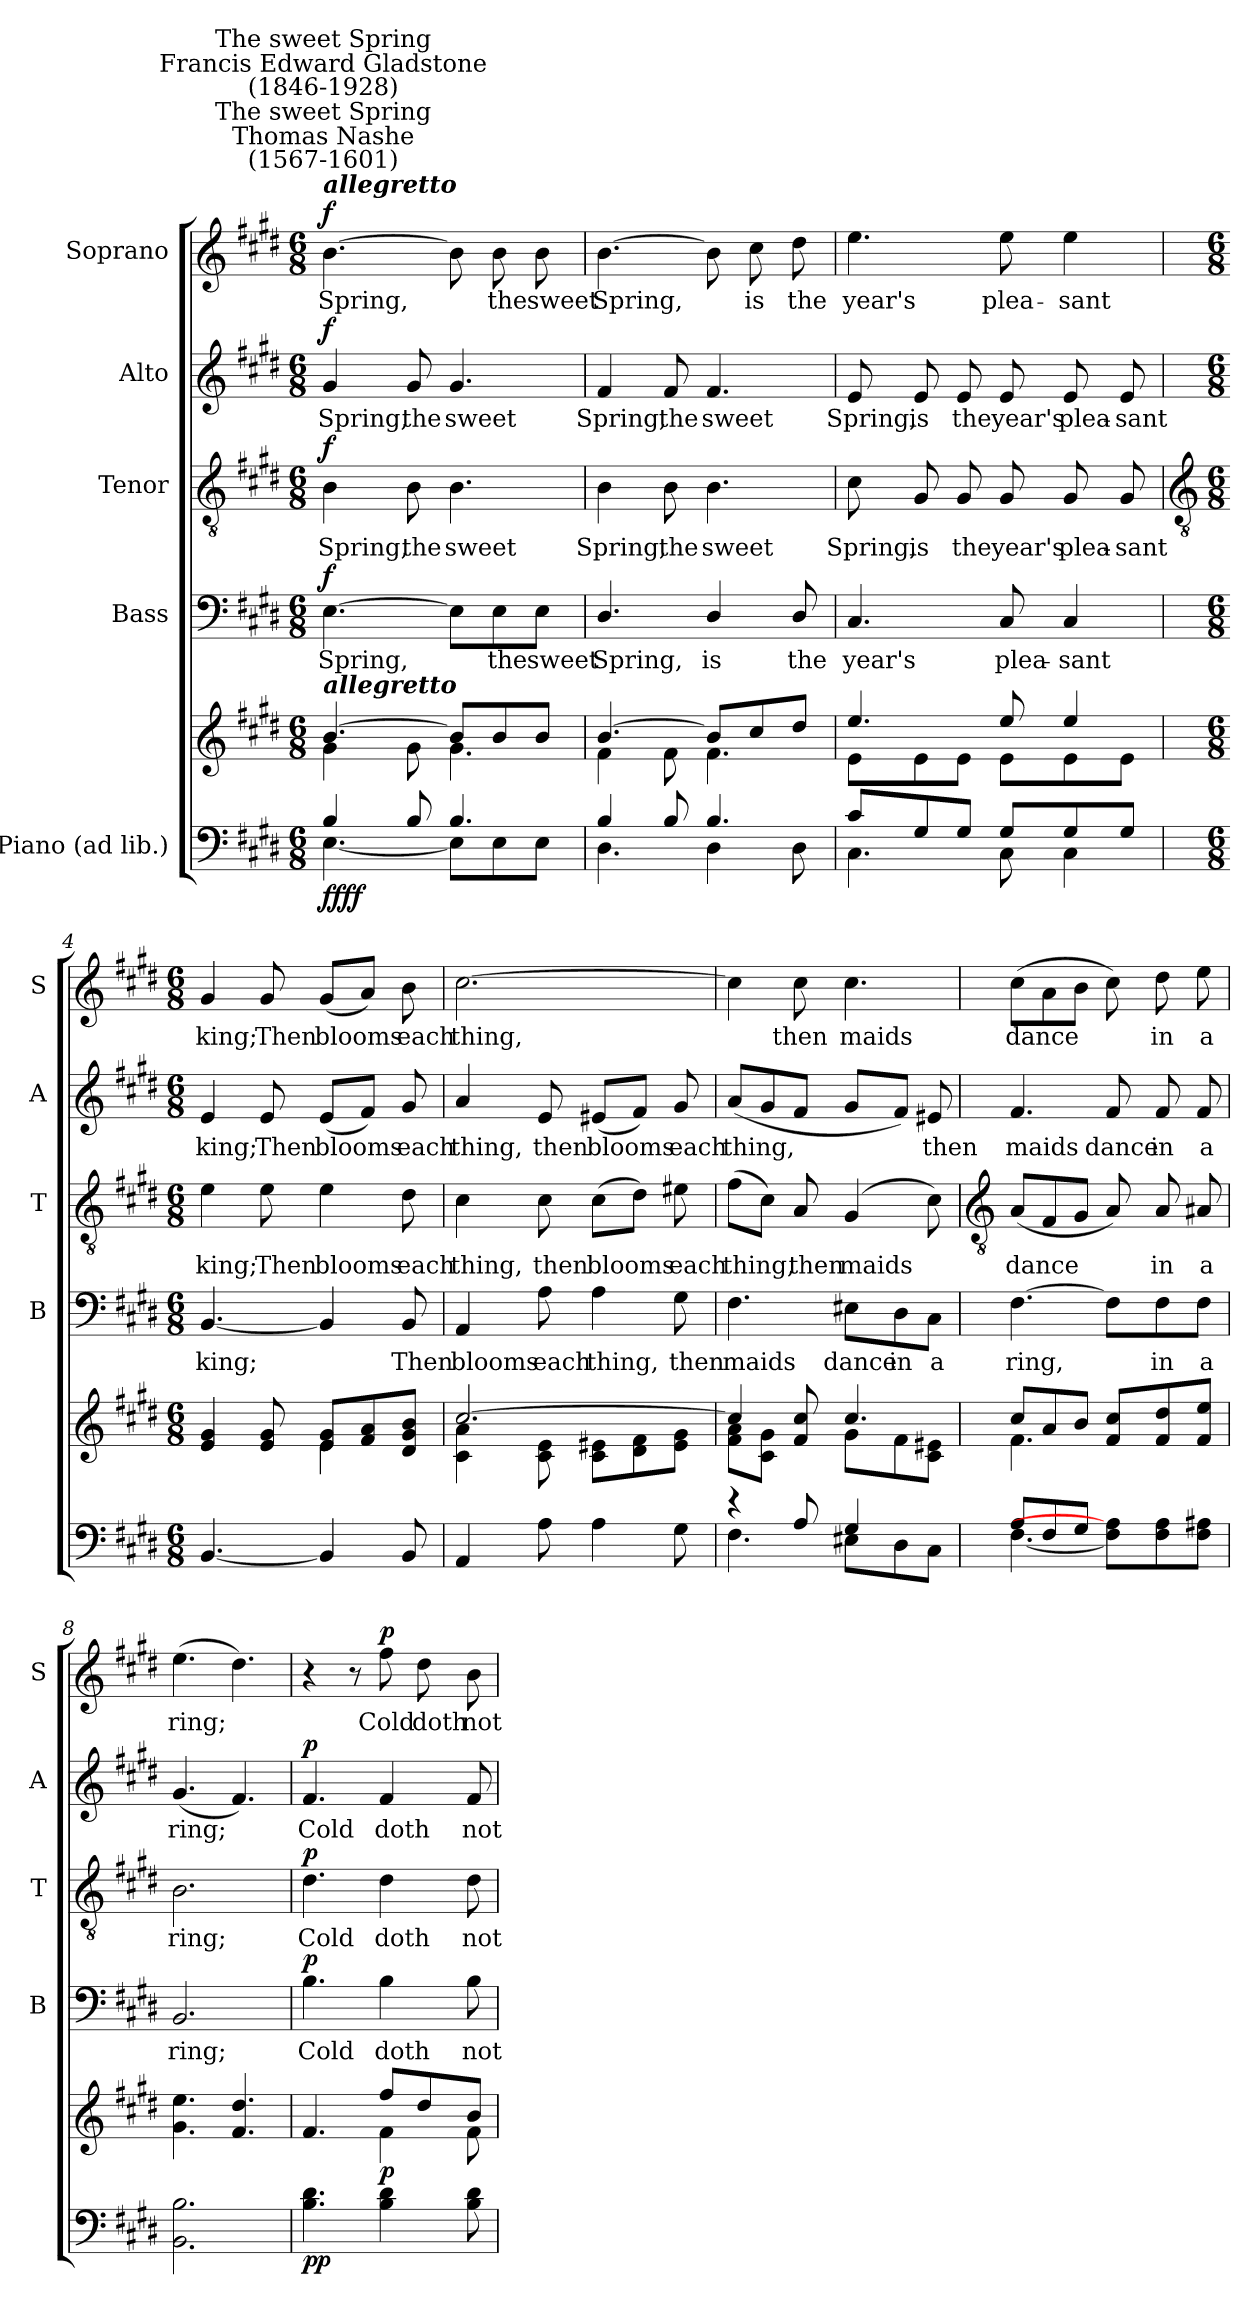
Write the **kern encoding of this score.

**kern	**kern	**dynam	**kern	**text	**dynam	**kern	**text	**dynam	**kern	**text	**dynam	**kern	**text	**dynam
*part5	*part5	*part5	*part4	*part4	*part4	*part3	*part3	*part3	*part2	*part2	*part2	*part1	*part1	*part1
*staff6	*staff5	*staff5/6	*staff4	*staff4	*staff4	*staff3	*staff3	*staff3	*staff2	*staff2	*staff2	*staff1	*staff1	*staff1
*I"Piano (ad lib.)	*	*	*I"Bass	*	*	*I"Tenor	*	*	*I"Alto	*	*	*I"Soprano	*	*
*	*	*	*I'B	*	*	*I'T	*	*	*I'A	*	*	*I'S	*	*
*clefF4	*clefG2	*	*clefF4	*	*	*clefGv2	*	*	*clefG2	*	*	*clefG2	*	*
*k[f#c#g#d#]	*k[f#c#g#d#]	*	*k[f#c#g#d#]	*	*	*k[f#c#g#d#]	*	*	*k[f#c#g#d#]	*	*	*k[f#c#g#d#]	*	*
*E:	*E:	*	*E:	*	*	*E:	*	*	*E:	*	*	*E:	*	*
*M6/8	*M6/8	*	*M6/8	*	*	*M6/8	*	*	*M6/8	*	*	*M6/8	*	*
*MM84	*MM84	*	*MM84	*	*	*MM84	*	*	*MM84	*	*	*MM84	*	*
=1	=1	=1	=1	=1	=1	=1	=1	=1	=1	=1	=1	=1	=1	=1
*^	*^	*	*	*	*	*	*	*	*	*	*	*	*	*
!	!	!	!	!	!	!	!	!	!	!	!	!	!	!LO:TX:a:Bi:t=allegretto	!	!
!	!	!	!	!	!	!	!	!	!	!	!	!	!	!LO:TX:a:cj:t=Thomas Nashe\n(1567-1601)	!	!
!	!	!	!	!	!	!	!	!	!	!	!	!	!	!LO:TX:a:cj:t=The sweet Spring	!	!
!	!	!	!	!	!	!	!	!	!	!	!	!	!	!LO:TX:a:cj:t=Francis Edward Gladstone\n(1846-1928)	!	!
!	!	!	!	!	!	!	!	!	!	!	!	!	!	!LO:TX:a:cj:t=The sweet Spring	!	!
!	!	!LO:TX:a:Bi:t=allegretto	!	!	!	!	!	!	!	!	!	!	!	!	!	!
!	!	!	!	!LO:DY:b=2	!	!LO:LY:b	!	!	!LO:LY:b	!	!	!LO:LY:b	!	!	!LO:LY:b	!
!	!	!	!	!LO:DY:n=1:b=2	!	!	!	!	!	!	!	!	!	!	!	!
!	!	!	!	!LO:DY:n=2:b	!	!	!	!	!	!	!	!	!	!	!	!
!	!	!	!	!LO:DY:n=3:b	!	!	!LO:DY:b	!	!	!LO:DY:b	!	!	!LO:DY:b	!	!	!LO:DY:b
4B/	[4.E\	[4.b/	4g#\	f f f f	[4.E	Spring,	f	4B	Spring,	f	4g#	Spring,	f	[4.b	Spring,	f
!	!	!	!	!	!	!	!	!	!LO:LY:b	!	!	!LO:LY:b	!	!	!	!
8B/	.	.	8g#\	.	.	.	.	8B	the	.	8g#	the	.	.	.	.
!	!	!	!	!	!	!	!	!	!LO:LY:b	!	!	!LO:LY:b	!	!	!	!
4.B/	8E\L]	8b/L]	4.g#\	.	8E\L]	.	.	4.B	sweet	.	4.g#	sweet	.	8b]	.	.
!	!	!	!	!	!	!LO:LY:b	!	!	!	!	!	!	!	!	!LO:LY:b	!
.	8E\	8b/	.	.	8E\	the	.	.	.	.	.	.	.	8b	the	.
!	!	!	!	!	!	!LO:LY:b	!	!	!	!	!	!	!	!	!LO:LY:b	!
.	8E\J	8b/J	.	.	8E\J	sweet	.	.	.	.	.	.	.	8b	sweet	.
=2	=2	=2	=2	=2	=2	=2	=2	=2	=2	=2	=2	=2	=2	=2	=2	=2
!	!	!	!	!	!	!LO:LY:b	!	!	!LO:LY:b	!	!	!LO:LY:b	!	!	!LO:LY:b	!
4B/	4.D#\	[4.b/	4f#\	.	4.D#/	Spring,	.	4B	Spring,	.	4f#	Spring,	.	[4.b	Spring,	.
!	!	!	!	!	!	!	!	!	!LO:LY:b	!	!	!LO:LY:b	!	!	!	!
8B/	.	.	8f#\	.	.	.	.	8B	the	.	8f#	the	.	.	.	.
!	!	!	!	!	!	!LO:LY:b	!	!	!LO:LY:b	!	!	!LO:LY:b	!	!	!	!
4.B/	4D#\	8b/L]	4.f#\	.	4D#/	is	.	4.B	sweet	.	4.f#	sweet	.	8b]	.	.
!	!	!	!	!	!	!	!	!	!	!	!	!	!	!	!LO:LY:b	!
.	.	8cc#/	.	.	.	.	.	.	.	.	.	.	.	8cc#	is	.
!	!	!	!	!	!	!LO:LY:b	!	!	!	!	!	!	!	!	!LO:LY:b	!
.	8D#\	8dd#/J	.	.	8D#/	the	.	.	.	.	.	.	.	8dd#	the	.
=3	=3	=3	=3	=3	=3	=3	=3	=3	=3	=3	=3	=3	=3	=3	=3	=3
!	!	!	!	!	!	!LO:LY:b	!	!	!LO:LY:b	!	!	!LO:LY:b	!	!	!LO:LY:b	!
8c#/L	4.C#\	4.ee/	8e\L	.	4.C#	year's	.	8c#	Spring,	.	8e	Spring,	.	4.ee	year's	.
!	!	!	!	!	!	!	!	!	!LO:LY:b	!	!	!LO:LY:b	!	!	!	!
8G#/	.	.	8e\	.	.	.	.	8G#	is	.	8e	is	.	.	.	.
!	!	!	!	!	!	!	!	!	!LO:LY:b	!	!	!LO:LY:b	!	!	!	!
8G#/J	.	.	8e\J	.	.	.	.	8G#	the	.	8e	the	.	.	.	.
!	!	!	!	!	!	!LO:LY:b	!	!	!LO:LY:b	!	!	!LO:LY:b	!	!	!LO:LY:b	!
8G#/L	8C#\	8ee/	8e\L	.	8C#	plea-	.	8G#	year's	.	8e	year's	.	8ee	plea-	.
!	!	!	!	!	!	!LO:LY:b	!	!	!LO:LY:b	!	!	!LO:LY:b	!	!	!LO:LY:b	!
8G#/	4C#\	4ee/	8e\	.	4C#	-sant	.	8G#	plea-	.	8e	plea-	.	4ee	-sant	.
!	!	!	!	!	!	!	!	!	!LO:LY:b	!	!	!LO:LY:b	!	!	!	!
8G#/J	.	.	8e\J	.	.	.	.	8G#	-sant	.	8e	-sant	.	.	.	.
!!LO:LB:g=z
=4	=4	=4	=4	=4	=4	=4	=4	=4	=4	=4	=4	=4	=4	=4	=4	=4
*	*	*	*	*	*	*	*	*clefGv2	*	*	*	*	*	*	*	*
*M6/8	*	*M6/8	*	*	*M6/8	*	*	*M6/8	*	*	*M6/8	*	*	*M6/8	*	*
!	!	!	!	!	!	!LO:LY:b	!	!	!LO:LY:b	!	!	!LO:LY:b	!	!	!LO:LY:b	!
2.ryy	[4.BB/	4e/ 4g#/	4.ryy	.	[4.BB	king;	.	4e	king;	.	4e	king;	.	4g#	king;	.
!	!	!	!	!	!	!	!	!	!LO:LY:b	!	!	!LO:LY:b	!	!	!LO:LY:b	!
.	.	8e/ 8g#/	.	.	.	.	.	8e	Then	.	8e	Then	.	8g#	Then	.
!	!	!	!	!	!	!	!	!	!LO:LY:b	!	!	!LO:LY:b	!	!	!LO:LY:b	!
.	4BB/]	8e/ 8g#/L	4e\	.	4BB]	.	.	4e	blooms	.	(<8eL	blooms	.	(<8g#L	blooms	.
.	.	8f#/ 8a/	.	.	.	.	.	.	.	.	8f#J)	.	.	8aJ)	.	.
!	!	!	!	!	!	!LO:LY:b	!	!	!LO:LY:b	!	!	!LO:LY:b	!	!	!LO:LY:b	!
.	8BB/	8d#/ 8g#/ 8b/J	8ryy	.	8BB	Then	.	8d#	each	.	8g#	each	.	8b	each	.
=5	=5	=5	=5	=5	=5	=5	=5	=5	=5	=5	=5	=5	=5	=5	=5	=5
!	!	!	!	!	!	!LO:LY:b	!	!	!LO:LY:b	!	!	!LO:LY:b	!	!	!LO:LY:b	!
2ryy	4AA/	[2.cc#/	4c#\ 4a\	.	4AA	blooms	.	4c#	thing,	.	4a	thing,	.	[2.cc#	thing,	.
!	!	!	!	!	!	!LO:LY:b	!	!	!LO:LY:b	!	!	!LO:LY:b	!	!	!	!
.	8A\	.	8c#\ 8e\	.	8A	each	.	8c#	then	.	8e	then	.	.	.	.
!	!	!	!	!	!	!LO:LY:b	!	!	!LO:LY:b	!	!	!LO:LY:b	!	!	!	!
.	4A\	.	8c#\ 8e#X\L	.	4A	thing,	.	(>8c#L	blooms	.	(<8e#XL	blooms	.	.	.	.
8ryy	.	.	8d#\ 8f#\	.	.	.	.	8d#J)	.	.	8f#J)	.	.	.	.	.
!	!	!	!	!	!	!LO:LY:b	!	!	!LO:LY:b	!	!	!LO:LY:b	!	!	!	!
8ryy	8G#\	.	8e#\ 8g#\J	.	8G#	then	.	8e#X	each	.	8g#	each	.	.	.	.
=6	=6	=6	=6	=6	=6	=6	=6	=6	=6	=6	=6	=6	=6	=6	=6	=6
!	!	!	!	!	!	!LO:LY:b	!	!	!LO:LY:b	!	!	!LO:LY:b	!	!	!	!
4r	4.F#\	4cc#/]	8f#\ 8a\L	.	4.F#	maids	.	(>8f#L	thing,	.	(<8aL	thing,	.	4cc#]	.	.
.	.	.	8c#\ 8g#\J	.	.	.	.	8c#J)	.	.	8g#	.	.	.	.	.
!	!	!	!	!	!	!	!	!	!LO:LY:b	!	!	!	!	!	!LO:LY:b	!
8A/	.	8f#/ 8cc#/	8ryy	.	.	.	.	8A	then	.	8f#J	.	.	8cc#	then	.
!	!	!	!	!	!	!LO:LY:b	!	!	!LO:LY:b	!	!	!	!	!	!LO:LY:b	!
4G#/	8E#X\L	4.cc#/	8g#\L	.	8E#X\L	dance	.	(<4G#	maids	.	8g#L	.	.	4.cc#	maids	.
!	!	!	!	!	!	!LO:LY:b	!	!	!	!	!	!	!	!	!	!
.	8D#\	.	8f#\	.	8D#\	in	.	.	.	.	8f#J)	.	.	.	.	.
!	!	!	!	!	!	!LO:LY:b	!	!	!	!	!	!LO:LY:b	!	!	!	!
8ryy	8C#\J	.	8c#\ 8e#X\J	.	8C#\J	a	.	8c#)	.	.	8e#X	then	.	.	.	.
!!LO:LB:g=z
=7	=7	=7	=7	=7	=7	=7	=7	=7	=7	=7	=7	=7	=7	=7	=7	=7
*	*	*	*	*	*	*	*	*clefGv2	*	*	*	*	*	*	*	*
!	!	!	!	!	!	!LO:LY:b	!	!	!LO:LY:b	!	!	!LO:LY:b	!	!	!LO:LY:b	!
8A/L	[4.F#\	8cc#/L	4.f#\	.	[4.F#	ring,	.	(<8AL	dance	.	4.f#	maids	.	(>8cc#L	dance	.
8F#/	.	8a/	.	.	.	.	.	8F#	.	.	.	.	.	8a	.	.
8G#/J	.	8b/J	.	.	.	.	.	8G#J	.	.	.	.	.	8bJ	.	.
!	!	!	!	!	!	!	!	!	!	!	!	!LO:LY:b	!	!	!	!
4.ryy	8F#\] 8A\]L	8f#/ 8cc#/L	4.ryy	.	8F#\L]	.	.	8A)	.	.	8f#	dance	.	8cc#)	.	.
!	!	!	!	!	!	!LO:LY:b	!	!	!LO:LY:b	!	!	!LO:LY:b	!	!	!LO:LY:b	!
.	8F#\ 8A\	8f#/ 8dd#/	.	.	8F#\	in	.	8A	in	.	8f#	in	.	8dd#	in	.
!	!	!	!	!	!	!LO:LY:b	!	!	!LO:LY:b	!	!	!LO:LY:b	!	!	!LO:LY:b	!
.	8F#\ 8A#X\J	8f#/ 8ee/J	.	.	8F#\J	a	.	8A#X	a	.	8f#	a	.	8ee	a	.
=8	=8	=8	=8	=8	=8	=8	=8	=8	=8	=8	=8	=8	=8	=8	=8	=8
!	!	!	!	!	!	!LO:LY:b	!	!	!LO:LY:b	!	!	!LO:LY:b	!	!	!LO:LY:b	!
2.ryy	2.BB\ 2.B\	4.g#\ 4.ee\	2.ryy	.	2.BB	ring;	.	2.B	ring;	.	(<4.g#	ring;	.	(>4.ee	ring;	.
.	.	4.f#/ 4.dd#/	.	.	.	.	.	.	.	.	4.f#)	.	.	4.dd#)	.	.
=9	=9	=9	=9	=9	=9	=9	=9	=9	=9	=9	=9	=9	=9	=9	=9	=9
!	!	!	!	!LO:DY:b=2	!	!LO:LY:b	!	!	!LO:LY:b	!	!	!LO:LY:b	!	!	!	!
!	!	!	!	!LO:DY:n=1:b	!	!	!LO:DY:b	!	!	!LO:DY:b	!	!	!LO:DY:b	!	!	!
2ryy	4.B\ 4.d#\	4.f#/	4.ryy	p p	4.B	Cold	p	4.d#	Cold	p	4.f#	Cold	p	4r	.	.
.	.	.	.	.	.	.	.	.	.	.	.	.	.	8r	.	.
!	!	!	!	!LO:DY:n=2:b	!	!LO:LY:b	!	!	!LO:LY:b	!	!	!LO:LY:b	!	!	!LO:LY:b	!LO:DY:b
.	4B\ 4d#\	8ff#/L	4f#\	p	4B	doth	.	4d#	doth	.	4f#	doth	.	8ff#	Cold	p
!	!	!	!	!	!	!	!	!	!	!	!	!	!	!	!LO:LY:b	!
8ryy	.	8dd#/	.	.	.	.	.	.	.	.	.	.	.	8dd#	doth	.
!	!	!	!	!	!	!LO:LY:b	!	!	!LO:LY:b	!	!	!LO:LY:b	!	!	!LO:LY:b	!
8ryy	8B\ 8d#\	8b/J	8f#\	.	8B	not	.	8d#	not	.	8f#	not	.	8b	not	.
*v	*v	*	*	*	*	*	*	*	*	*	*	*	*	*	*	*
*	*v	*v	*	*	*	*	*	*	*	*	*	*	*	*	*
=	=	=	=	=	=	=	=	=	=	=	=	=	=	=
*-	*-	*-	*-	*-	*-	*-	*-	*-	*-	*-	*-	*-	*-	*-
